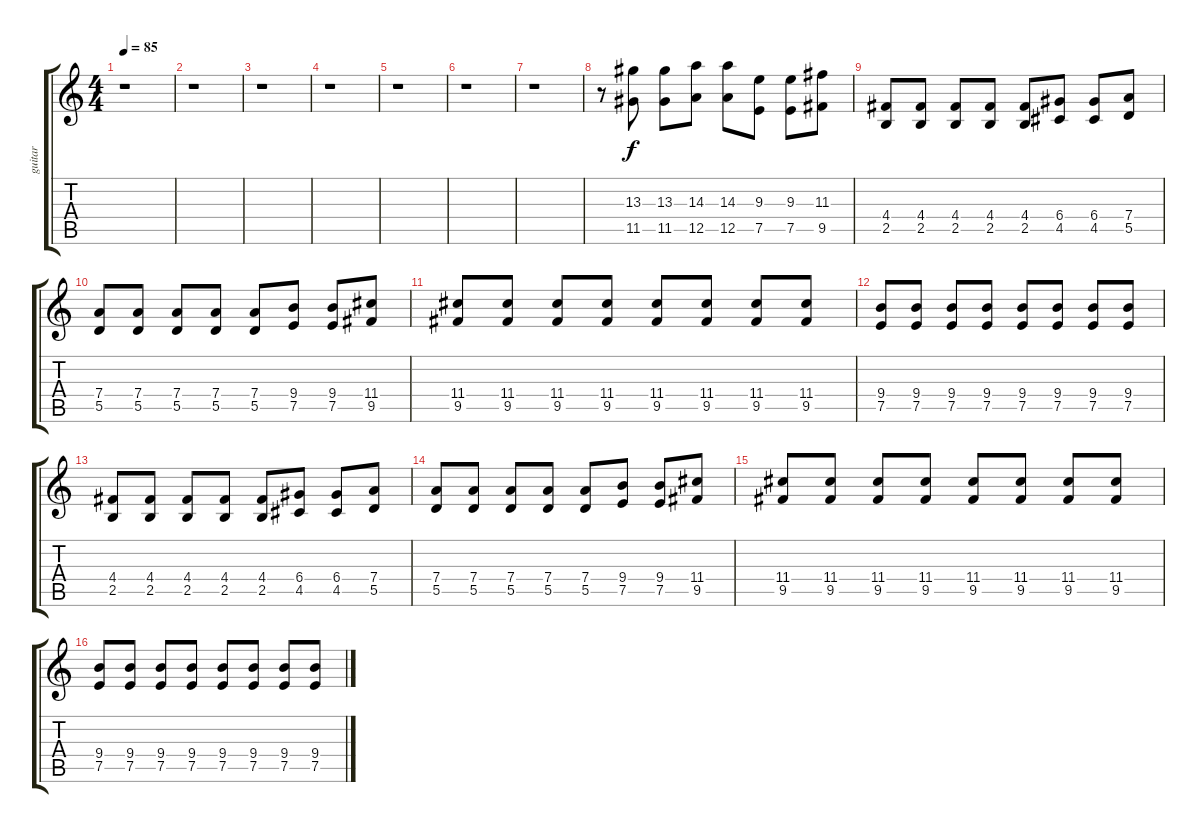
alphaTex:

\track ("guitar" "guitar") {instrument distortionguitar}
\staff {score tabs}
\tuning (E4 B3 G3 D3 A2 E2) {hide}
\ts (4 4)
\tempo 85
\clef g2
\ks c
r.1{dy f} |
r.1 |
r.1 |
r.1 |
r.1 |
r.1 |
r.1 |
r.8 (13.3 11.5).8 (13.3 11.5).8 (14.3 12.5).8 (14.3 12.5).8 (9.3 7.5).8 (9.3 7.5).8 (11.3 9.5).8 |
(4.4 2.5).8 (4.4 2.5).8 (4.4 2.5).8 (4.4 2.5).8 (4.4 2.5).8 (6.4 4.5).8 (6.4 4.5).8 (7.4 5.5).8 |
(7.4 5.5).8 (7.4 5.5).8 (7.4 5.5).8 (7.4 5.5).8 (7.4 5.5).8 (9.4 7.5).8 (9.4 7.5).8 (11.4 9.5).8 |
(11.4 9.5).8 (11.4 9.5).8 (11.4 9.5).8 (11.4 9.5).8 (11.4 9.5).8 (11.4 9.5).8 (11.4 9.5).8 (11.4 9.5).8 |
(9.4 7.5).8 (9.4 7.5).8 (9.4 7.5).8 (9.4 7.5).8 (9.4 7.5).8 (9.4 7.5).8 (9.4 7.5).8 (9.4 7.5).8 |
(4.4 2.5).8 (4.4 2.5).8 (4.4 2.5).8 (4.4 2.5).8 (4.4 2.5).8 (6.4 4.5).8 (6.4 4.5).8 (7.4 5.5).8 |
(7.4 5.5).8 (7.4 5.5).8 (7.4 5.5).8 (7.4 5.5).8 (7.4 5.5).8 (9.4 7.5).8 (9.4 7.5).8 (11.4 9.5).8 |
(11.4 9.5).8 (11.4 9.5).8 (11.4 9.5).8 (11.4 9.5).8 (11.4 9.5).8 (11.4 9.5).8 (11.4 9.5).8 (11.4 9.5).8 |
(9.4 7.5).8 (9.4 7.5).8 (9.4 7.5).8 (9.4 7.5).8 (9.4 7.5).8 (9.4 7.5).8 (9.4 7.5).8 (9.4 7.5).8
